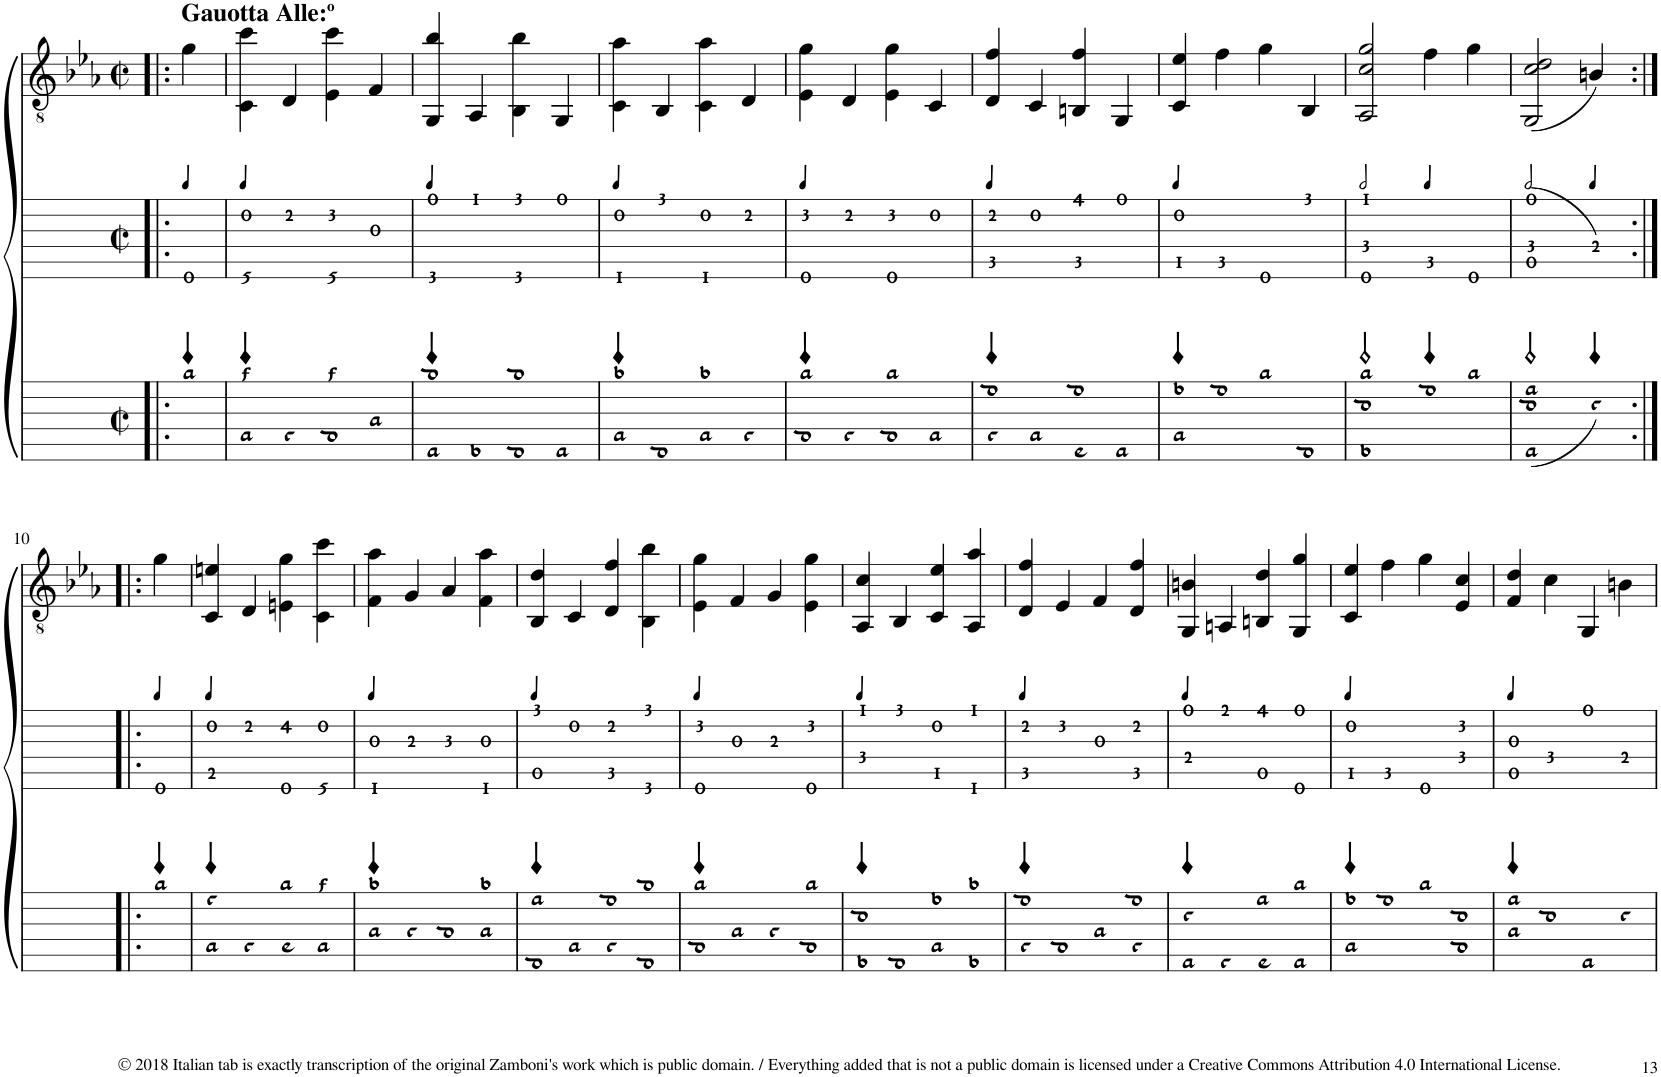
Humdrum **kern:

**kern	**kern	**kern
*part1	*part1	*part1
*staff3	*staff2	*staff1
*I"Archlute	*	*
*I'Arl.	*	*
!!LO:PB:g=z
*stria6	*stria6	*
*	*	*clefGv2
*k[b-e-a-]	*k[b-e-a-]	*k[b-e-a-]
*M2/2	*M2/2	*M2/2
*met(c|)	*met(c|)	*met(c|)
=1!|:	=1!|:	=1!|:
!	!	!LO:TX:a:B:t=Gauotta Alle&colon;
!	!	!LO:TX:a:t=o
4g	4g	4g\
=2	=2	=2
4C 4cc	4C 4cc	4C\ 4cc\
4D	4D	4D/
4E- 4cc	4E- 4cc	4E-\ 4cc\
4F	4F	4F/
=3	=3	=3
4GG 4b-	4GG 4b-	4GG/ 4b-/
4AA-	4AA-	4AA-/
4BB- 4b-	4BB- 4b-	4BB-\ 4b-\
4GG	4GG	4GG/
=4	=4	=4
4C 4a-	4C 4a-	4C\ 4a-\
4BB-	4BB-	4BB-/
4C 4a-	4C 4a-	4C\ 4a-\
4D	4D	4D/
=5	=5	=5
4E- 4g	4E- 4g	4E-\ 4g\
4D	4D	4D/
4E- 4g	4E- 4g	4E-\ 4g\
4C	4C	4C/
=6	=6	=6
4D 4f	4D 4f	4D/ 4f/
4C	4C	4C/
4BBn 4f	4BBn 4f	4BBn/ 4f/
4GG	4GG	4GG/
=7	=7	=7
4C 4e-	4C 4e-	4C/ 4e-/
4f	4f	4f\
4g	4g	4g\
4BB-	4BB-	4BB-/
=8	=8	=8
2AA- 2c 2g	2AA- 2c 2g	2AA-/ 2c/ 2g/
4f	4f	4f\
4g	4g	4g\
=9	=9	=9
2GG 2c 2d	2GG 2c 2d	(<2GG/ 2c/ 2d/
4Bn	4Bn	4Bn/)
!!LO:LB:g=z
=10:|!|:	=10:|!|:	=10:|!|:
4g	4g	4g\
=11	=11	=11
4C 4en	4C 4en	4C/ 4en/
4D	4D	4D/
4En 4g	4En 4g	4En\ 4g\
4C 4cc	4C 4cc	4C\ 4cc\
=12	=12	=12
4F 4a-	4F 4a-	4F\ 4a-\
4G	4G	4G/
4A-	4A-	4A-/
4F 4a-	4F 4a-	4F\ 4a-\
=13	=13	=13
4BB- 4d	4BB- 4d	4BB-/ 4d/
4C	4C	4C/
4D 4f	4D 4f	4D/ 4f/
4BB- 4b-	4BB- 4b-	4BB-\ 4b-\
=14	=14	=14
4E- 4g	4E- 4g	4E-\ 4g\
4F	4F	4F/
4G	4G	4G/
4E- 4g	4E- 4g	4E-\ 4g\
=15	=15	=15
4AA- 4c	4AA- 4c	4AA-/ 4c/
4BB-	4BB-	4BB-/
4C 4e-	4C 4e-	4C/ 4e-/
4AA- 4a-	4AA- 4a-	4AA-/ 4a-/
=16	=16	=16
4D 4f	4D 4f	4D/ 4f/
4E-	4E-	4E-/
4F	4F	4F/
4D 4f	4D 4f	4D/ 4f/
=17	=17	=17
4GG 4Bn	4GG 4Bn	4GG/ 4Bn/
4AAn	4AAn	4AAn/
4BBn 4d	4BBn 4d	4BBn/ 4d/
4GG 4g	4GG 4g	4GG/ 4g/
=18	=18	=18
4C 4e-	4C 4e-	4C/ 4e-/
4f	4f	4f\
4g	4g	4g\
4E- 4c	4E- 4c	4E-/ 4c/
=19	=19	=19
4F 4d	4F 4d	4F/ 4d/
4c	4c	4c\
4GG	4GG	4GG/
4Bn	4Bn	4Bn\
=	=	=
*-	*-	*-
